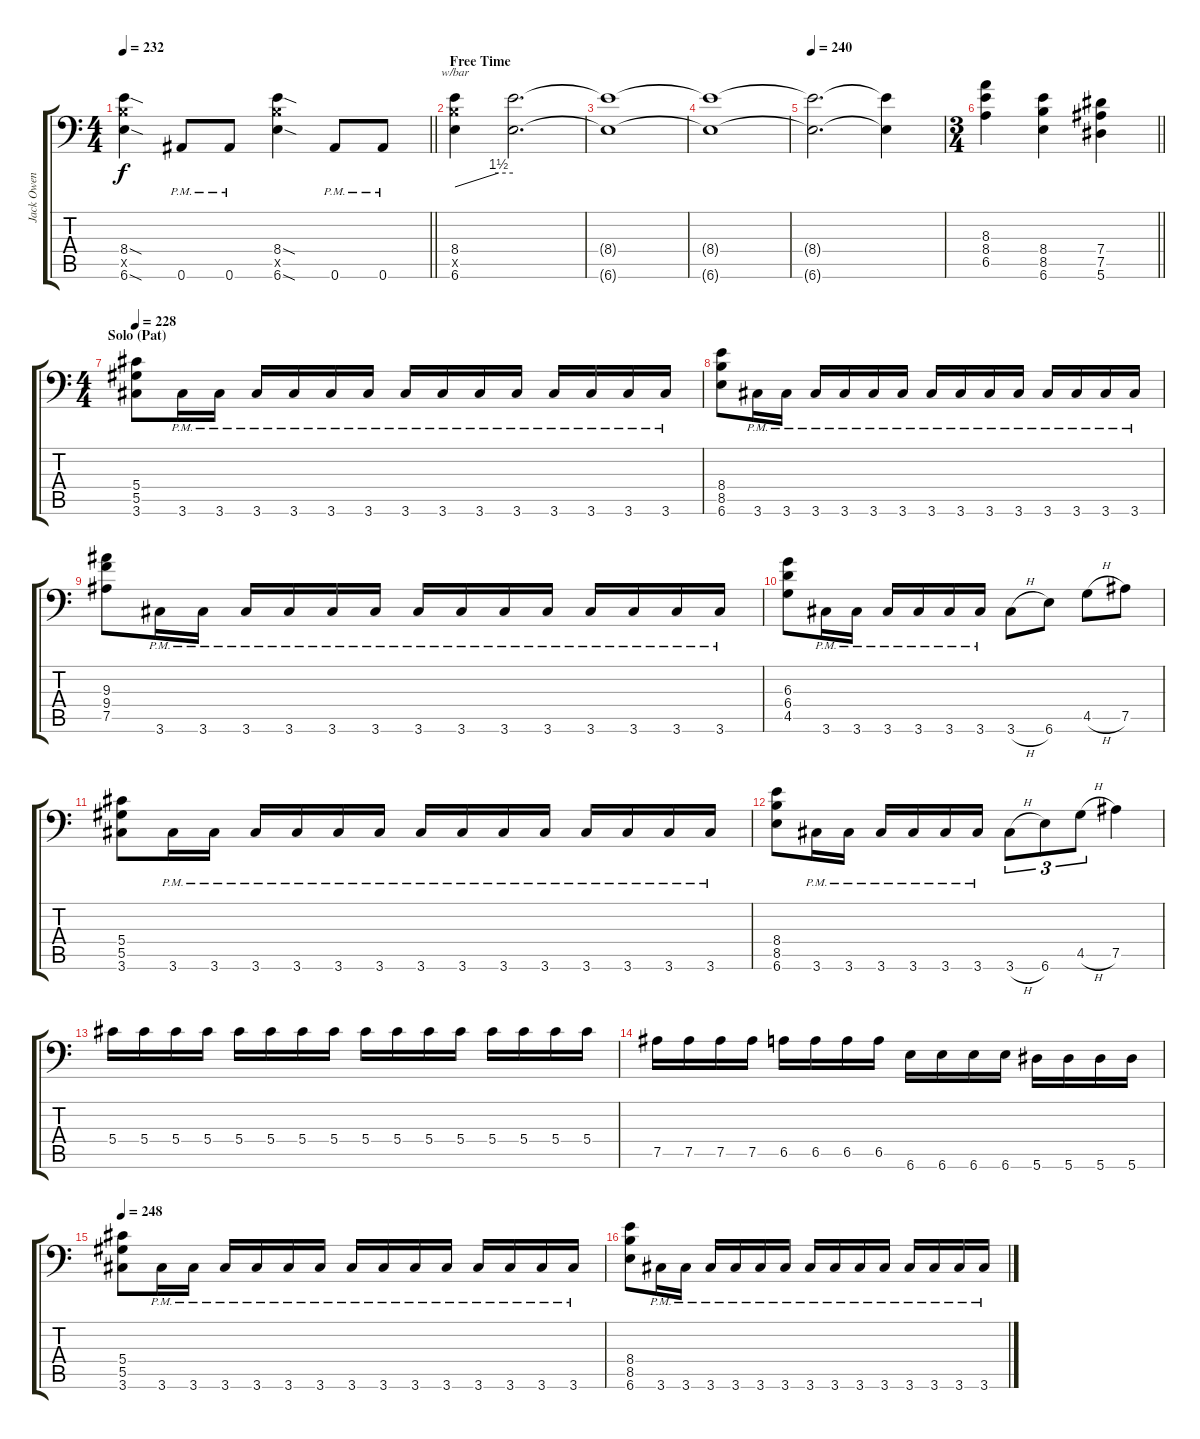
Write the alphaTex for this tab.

\track ("Jack Owen" "Jack Owen") {instrument distortionguitar}
\staff {score tabs}
\tuning (Bb3 F3 Db3 Ab2 Eb2 Bb1) {hide}
\ts (4 4)
\tempo 232
\clef f4
\barLineRight lightlight
\ks c
(8.4{sod} 8.5{x} 6.6{sod}).4{dy f} 0.6{pm}.8 0.6{pm}.8 (8.4{sod} 8.5{x} 6.6{sod}).4 0.6{pm}.8 0.6{pm}.8 |
\section ("" "Free Time")
(8.4 8.5{x} 6.6).4{tbe (custom default 0 0 45 6 60 6)} (8.4{t} 6.6{t}).2{d} |
(8.4{t} 6.6{t}).1 |
(8.4{t} 6.6{t}).1 |
\tempo 240
(8.4{t} 6.6{t}).2{d} (8.4{t} 6.6{t}).4 |
\ts (3 4)
\barLineRight lightlight
(8.3 8.4 6.5).4 (8.4 8.5 6.6).4 (7.4 7.5 5.6).4 |
\ts (4 4)
\section ("" "Solo (Pat)")
\tempo 228
(5.4 5.5 3.6).8 3.6{pm}.16 3.6{pm}.16 3.6{pm}.16 3.6{pm}.16 3.6{pm}.16 3.6{pm}.16 3.6{pm}.16 3.6{pm}.16 3.6{pm}.16 3.6{pm}.16 3.6{pm}.16 3.6{pm}.16 3.6{pm}.16 3.6{pm}.16 |
(8.4 8.5 6.6).8 3.6{pm}.16 3.6{pm}.16 3.6{pm}.16 3.6{pm}.16 3.6{pm}.16 3.6{pm}.16 3.6{pm}.16 3.6{pm}.16 3.6{pm}.16 3.6{pm}.16 3.6{pm}.16 3.6{pm}.16 3.6{pm}.16 3.6{pm}.16 |
(9.3 9.4 7.5).8 3.6{pm}.16 3.6{pm}.16 3.6{pm}.16 3.6{pm}.16 3.6{pm}.16 3.6{pm}.16 3.6{pm}.16 3.6{pm}.16 3.6{pm}.16 3.6{pm}.16 3.6{pm}.16 3.6{pm}.16 3.6{pm}.16 3.6{pm}.16 |
(6.3 6.4 4.5).8 3.6{pm}.16 3.6{pm}.16 3.6{pm}.16 3.6{pm}.16 3.6{pm}.16 3.6{pm}.16 3.6{h}.8 6.6.8 4.5{h}.8 7.5.8 |
(5.4 5.5 3.6).8 3.6{pm}.16 3.6{pm}.16 3.6{pm}.16 3.6{pm}.16 3.6{pm}.16 3.6{pm}.16 3.6{pm}.16 3.6{pm}.16 3.6{pm}.16 3.6{pm}.16 3.6{pm}.16 3.6{pm}.16 3.6{pm}.16 3.6{pm}.16 |
(8.4 8.5 6.6).8 3.6{pm}.16 3.6{pm}.16 3.6{pm}.16 3.6{pm}.16 3.6{pm}.16 3.6{pm}.16 3.6{h}.8{tu (3 2)} 6.6.8{tu (3 2)} 4.5{h}.8{tu (3 2)} 7.5.4 |
5.4.16 5.4.16 5.4.16 5.4.16 5.4.16 5.4.16 5.4.16 5.4.16 5.4.16 5.4.16 5.4.16 5.4.16 5.4.16 5.4.16 5.4.16 5.4.16 |
7.5.16 7.5.16 7.5.16 7.5.16 6.5.16 6.5.16 6.5.16 6.5.16 6.6.16 6.6.16 6.6.16 6.6.16 5.6.16 5.6.16 5.6.16 5.6.16 |
\tempo 248
(5.4 5.5 3.6).8 3.6{pm}.16 3.6{pm}.16 3.6{pm}.16 3.6{pm}.16 3.6{pm}.16 3.6{pm}.16 3.6{pm}.16 3.6{pm}.16 3.6{pm}.16 3.6{pm}.16 3.6{pm}.16 3.6{pm}.16 3.6{pm}.16 3.6{pm}.16 |
(8.4 8.5 6.6).8 3.6{pm}.16 3.6{pm}.16 3.6{pm}.16 3.6{pm}.16 3.6{pm}.16 3.6{pm}.16 3.6{pm}.16 3.6{pm}.16 3.6{pm}.16 3.6{pm}.16 3.6{pm}.16 3.6{pm}.16 3.6{pm}.16 3.6{pm}.16
